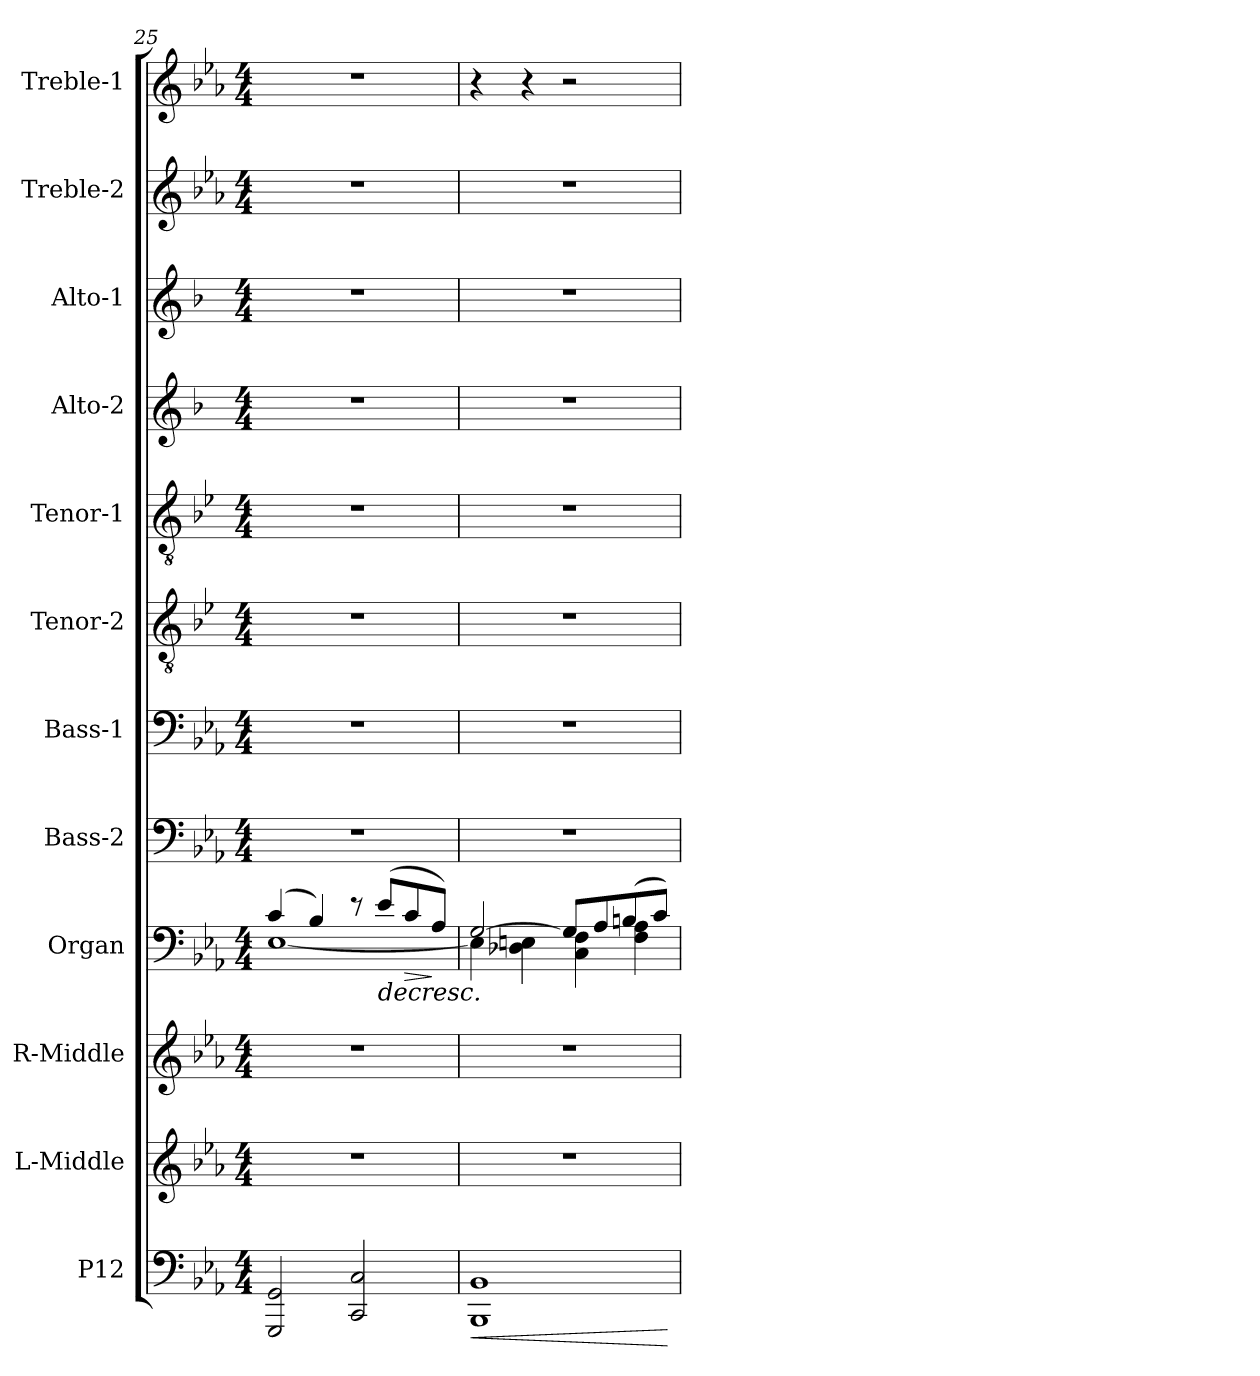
**kern	**dynam	**kern	**kern	**kern	**dynam	**kern	**kern	**kern	**kern	**kern	**kern	**kern	**kern
*part12	*part12	*part11	*part10	*part9	*part9	*part8	*part7	*part6	*part5	*part4	*part3	*part2	*part1
*staff12	*staff12	*staff11	*staff10	*staff9	*staff9	*staff8	*staff7	*staff6	*staff5	*staff4	*staff3	*staff2	*staff1
*I"P12	*	*I"L-Middle	*I"R-Middle	*I"Organ	*	*I"Bass-2	*I"Bass-1	*I"Tenor-2	*I"Tenor-1	*I"Alto-2	*I"Alto-1	*I"Treble-2	*I"Treble-1
*	*	*I'L-M	*	*	*	*I'B2:	*I'B:	*I'T2:	*I'T:	*I'A2:	*I'A:	*	*
*clefF4	*	*clefG2	*clefG2	*clefF4	*	*clefF4	*clefF4	*clefGv2	*clefGv2	*clefG2	*clefG2	*clefG2	*clefG2
*	*	*	*	*	*	*	*	*ITrd4c7	*ITrd4c7	*ITrd1c2	*ITrd1c2	*ITrd-7c-12	*ITrd-7c-12
*k[b-e-a-]	*	*k[b-e-a-]	*k[b-e-a-]	*k[b-e-a-]	*	*k[b-e-a-]	*k[b-e-a-]	*k[b-e-a-]	*k[b-e-a-]	*k[b-e-a-]	*k[b-e-a-]	*k[b-e-a-]	*k[b-e-a-]
*E-:	*	*E-:	*E-:	*E-:	*	*E-:	*E-:	*E-:	*E-:	*E-:	*E-:	*E-:	*E-:
*M4/4	*	*M4/4	*M4/4	*M4/4	*	*M4/4	*M4/4	*M4/4	*M4/4	*M4/4	*M4/4	*M4/4	*M4/4
=25	=25	=25	=25	=25	=25	=25	=25	=25	=25	=25	=25	=25	=25
*	*	*	*	*^	*	*	*	*	*	*	*	*	*
2GGGi/ 2GGi	.	1r	1r	(4ci/	[1E-i	.	1r	1r	1r	1r	1r	1r	1r	1r
.	.	.	.	4B-i/)	.	.	.	.	.	.	.	.	.	.
2CCi/ 2Ci	.	.	.	8r	.	.	.	.	.	.	.	.	.	.
!	!	!	!	!	!	!LO:HP:b	!	!	!	!	!	!	!	!
.	.	.	.	(8e-i/L	.	>	.	.	.	.	.	.	.	.
!	!	!	!	!	!	!LO:HP:b	!	!	!	!	!	!	!	!
.	.	.	.	8ci/	.	>	.	.	.	.	.	.	.	.
.	.	.	.	8A-i/J)	.	] ]	.	.	.	.	.	.	.	.
!!LO:LB:g=z
=26	=26	=26	=26	=26	=26	=26	=26	=26	=26	=26	=26	=26	=26	=26
!	!LO:HP:b	!	!	!	!	!	!	!	!	!	!	!	!	!
1BBB-i 1BB-i	<	1r	1r	[2Gi/	4E-i\]	.	1r	1r	1r	1r	1r	1r	1r	4r
.	.	.	.	.	4D-Xi\ 4Eni	.	.	.	.	.	.	.	.	4r
.	.	.	.	8Gi/L]	4Ci\ 4Fi	.	.	.	.	.	.	.	.	2r
.	.	.	.	8A-i/	.	.	.	.	.	.	.	.	.	.
.	.	.	.	(8Bni/	4Fi\ 4A-i	.	.	.	.	.	.	.	.	.
.	.	.	.	8ci/J)	.	.	.	.	.	.	.	.	.	.
*	*	*	*	*v	*v	*	*	*	*	*	*	*	*	*
.	[	.	.	.	.	.	.	.	.	.	.	.	.
=	=	=	=	=	=	=	=	=	=	=	=	=	=
*-	*-	*-	*-	*-	*-	*-	*-	*-	*-	*-	*-	*-	*-
